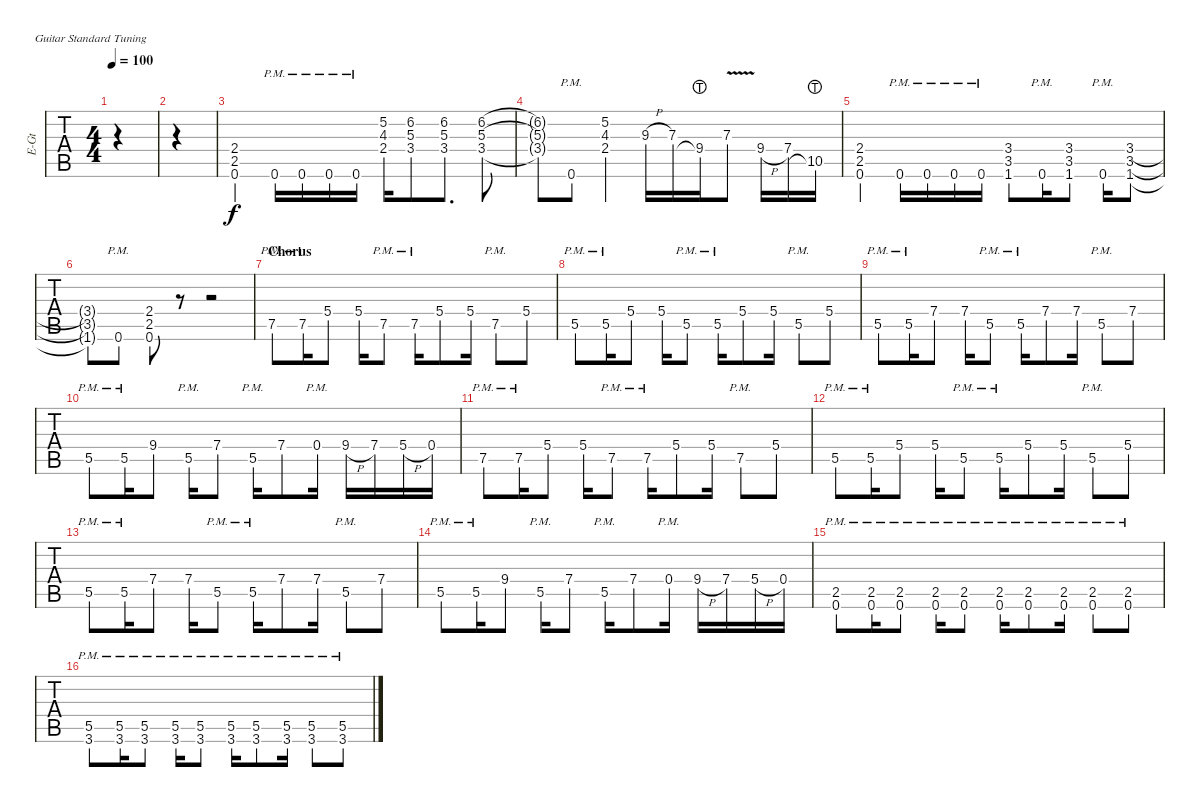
\defaultSystemsLayout 4
\bracketExtendMode groupsimilarinstruments
\otherSystemsTrackNameOrientation horizontal
\track ("Matthew" "E-Gt") {instrument distortionguitar}
\staff {tabs}
\tuning (E4 B3 G3 D3 A2 E2)
\ts (4 4)
\tempo 100
\clef g2
\ks c
|
|
(0.6 2.5 2.4).4 0.6{pm}.16 0.6{pm}.16 0.6{pm}.16 0.6{pm}.16 (2.4 4.3 5.2).16 (3.4 5.3 6.2).8 (3.4 5.3 6.2).8{d} (3.4 5.3 6.2).8 |
(3.4{t} 5.3{t} 6.2{t}).8 0.6{pm}.8 (2.4 4.3 5.2).4 9.3{h}.16 7.3.16 9.4{lht}.16 7.3{v}.8 9.4{h}.16 7.4.16 10.5{lht}.16 |
(0.6 2.5 2.4).4 0.6{pm}.16 0.6{pm}.16 0.6{pm}.16 0.6{pm}.16 (1.6 3.5 3.4).8 0.6{pm}.16 (1.6 3.5 3.4).8 0.6{pm}.16 (1.6 3.5 3.4).8 |
(1.6{t} 3.5{t} 3.4{t}).8 0.6{pm}.8 (0.6 2.5 2.4).8 r.8 r.2 |
\section ("" "Chorus")
7.5{pm}.8 7.5{pm}.16 5.4.8 5.4.16 7.5{pm}.8 7.5{pm}.16 5.4.8 5.4.16 7.5{pm}.8 5.4.8 |
5.5{pm}.8 5.5{pm}.16 5.4.8 5.4.16 5.5{pm}.8 5.5{pm}.16 5.4.8 5.4.16 5.5{pm}.8 5.4.8 |
5.5{pm}.8 5.5{pm}.16 7.4.8 7.4.16 5.5{pm}.8 5.5{pm}.16 7.4.8 7.4.16 5.5{pm}.8 7.4.8 |
5.5{pm}.8 5.5{pm}.16 9.4.8 5.5{pm}.16 7.4.8 5.5{pm}.16 7.4.8 0.4{pm}.16 9.4{h}.16 7.4.16 5.4{h}.16 0.4.16 |
7.5{pm}.8 7.5{pm}.16 5.4.8 5.4.16 7.5{pm}.8 7.5{pm}.16 5.4.8 5.4.16 7.5{pm}.8 5.4.8 |
5.5{pm}.8 5.5{pm}.16 5.4.8 5.4.16 5.5{pm}.8 5.5{pm}.16 5.4.8 5.4.16 5.5{pm}.8 5.4.8 |
5.5{pm}.8 5.5{pm}.16 7.4.8 7.4.16 5.5{pm}.8 5.5{pm}.16 7.4.8 7.4.16 5.5{pm}.8 7.4.8 |
5.5{pm}.8 5.5{pm}.16 9.4.8 5.5{pm}.16 7.4.8 5.5{pm}.16 7.4.8 0.4{pm}.16 9.4{h}.16 7.4.16 5.4{h}.16 0.4.16 |
(2.5{pm} 0.6{pm}).8 (2.5{pm} 0.6{pm}).16 (0.6{pm} 2.5{pm}).8 (0.6{pm} 2.5{pm}).16 (2.5{pm} 0.6{pm}).8 (2.5{pm} 0.6{pm}).16 (0.6{pm} 2.5{pm}).8 (0.6{pm} 2.5{pm}).16 (2.5{pm} 0.6{pm}).8 (0.6{pm} 2.5{pm}).8 |
(5.5{pm} 3.6{pm}).8 (5.5{pm} 3.6{pm}).16 (3.6{pm} 5.5{pm}).8 (3.6{pm} 5.5{pm}).16 (5.5{pm} 3.6{pm}).8 (5.5{pm} 3.6{pm}).16 (3.6{pm} 5.5{pm}).8 (3.6{pm} 5.5{pm}).16 (5.5{pm} 3.6{pm}).8 (3.6{pm} 5.5{pm}).8
